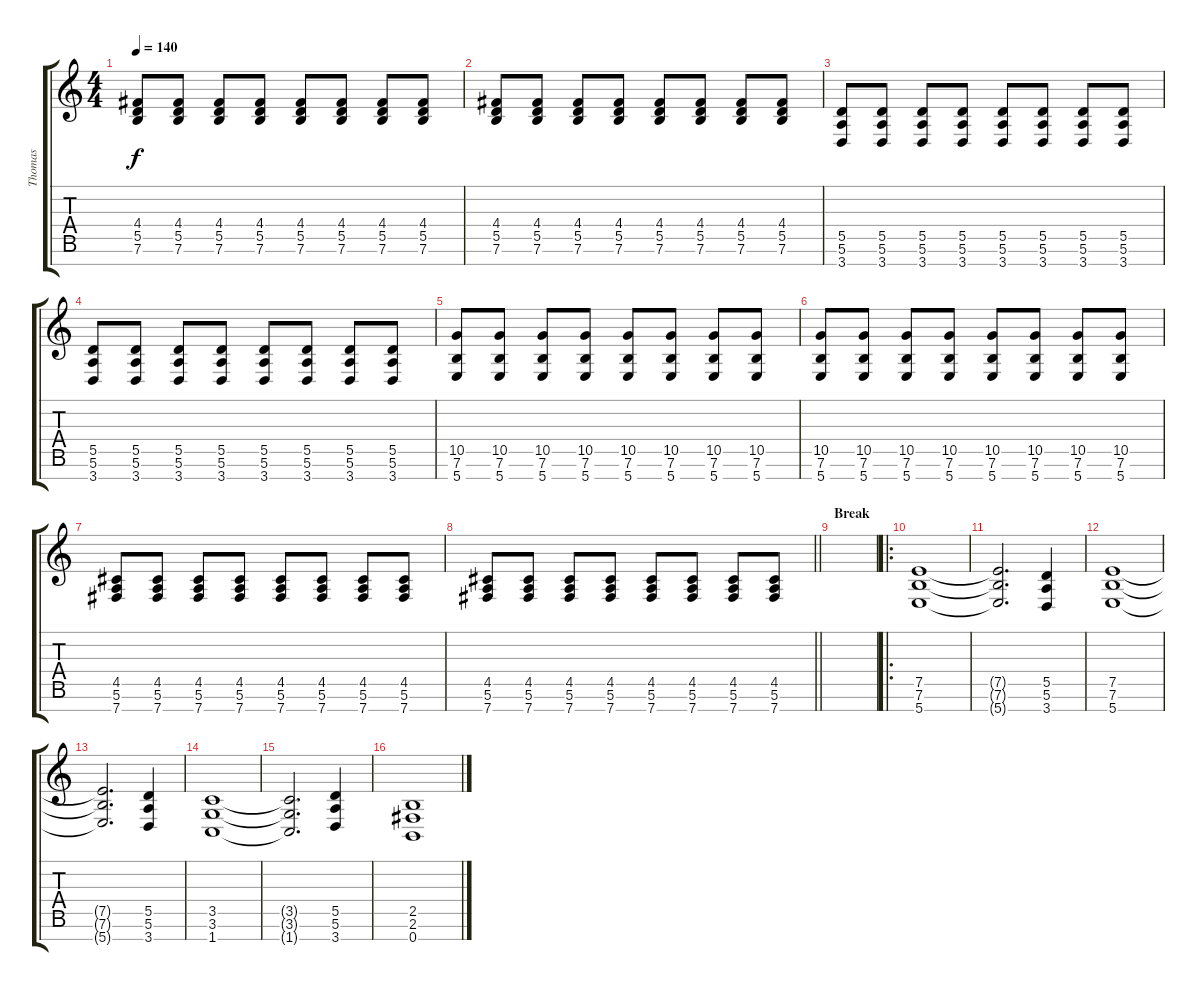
\track ("Thomas" "Thomas") {instrument overdrivenguitar}
\staff {score tabs}
\tuning (E4 B3 G3 D3 A2 E2 B1) {hide}
\ts (4 4)
\tempo 140
\clef g2
\ks c
(4.4 5.5 7.6).8{dy f} (4.4 5.5 7.6).8 (4.4 5.5 7.6).8 (4.4 5.5 7.6).8 (4.4 5.5 7.6).8 (4.4 5.5 7.6).8 (4.4 5.5 7.6).8 (4.4 5.5 7.6).8 |
(4.4 5.5 7.6).8 (4.4 5.5 7.6).8 (4.4 5.5 7.6).8 (4.4 5.5 7.6).8 (4.4 5.5 7.6).8 (4.4 5.5 7.6).8 (4.4 5.5 7.6).8 (4.4 5.5 7.6).8 |
(5.5 5.6 3.7).8 (5.5 5.6 3.7).8 (5.5 5.6 3.7).8 (5.5 5.6 3.7).8 (5.5 5.6 3.7).8 (5.5 5.6 3.7).8 (5.5 5.6 3.7).8 (5.5 5.6 3.7).8 |
(5.5 5.6 3.7).8 (5.5 5.6 3.7).8 (5.5 5.6 3.7).8 (5.5 5.6 3.7).8 (5.5 5.6 3.7).8 (5.5 5.6 3.7).8 (5.5 5.6 3.7).8 (5.5 5.6 3.7).8 |
(10.5 7.6 5.7).8 (10.5 7.6 5.7).8 (10.5 7.6 5.7).8 (10.5 7.6 5.7).8 (10.5 7.6 5.7).8 (10.5 7.6 5.7).8 (10.5 7.6 5.7).8 (10.5 7.6 5.7).8 |
(10.5 7.6 5.7).8 (10.5 7.6 5.7).8 (10.5 7.6 5.7).8 (10.5 7.6 5.7).8 (10.5 7.6 5.7).8 (10.5 7.6 5.7).8 (10.5 7.6 5.7).8 (10.5 7.6 5.7).8 |
(4.5 5.6 7.7).8 (4.5 5.6 7.7).8 (4.5 5.6 7.7).8 (4.5 5.6 7.7).8 (4.5 5.6 7.7).8 (4.5 5.6 7.7).8 (4.5 5.6 7.7).8 (4.5 5.6 7.7).8 |
\barLineRight lightlight
(4.5 5.6 7.7).8 (4.5 5.6 7.7).8 (4.5 5.6 7.7).8 (4.5 5.6 7.7).8 (4.5 5.6 7.7).8 (4.5 5.6 7.7).8 (4.5 5.6 7.7).8 (4.5 5.6 7.7).8 |
\section ("" "Break")
|
\ro
(7.5 7.6 5.7).1 |
(7.5{t} 7.6{t} 5.7{t}).2{d} (5.5 5.6 3.7).4 |
(7.5 7.6 5.7).1 |
(7.5{t} 7.6{t} 5.7{t}).2{d} (5.5 5.6 3.7).4 |
(3.5 3.6 1.7).1 |
(3.5{t} 3.6{t} 1.7{t}).2{d} (5.5 5.6 3.7).4 |
(2.5 2.6 0.7).1
